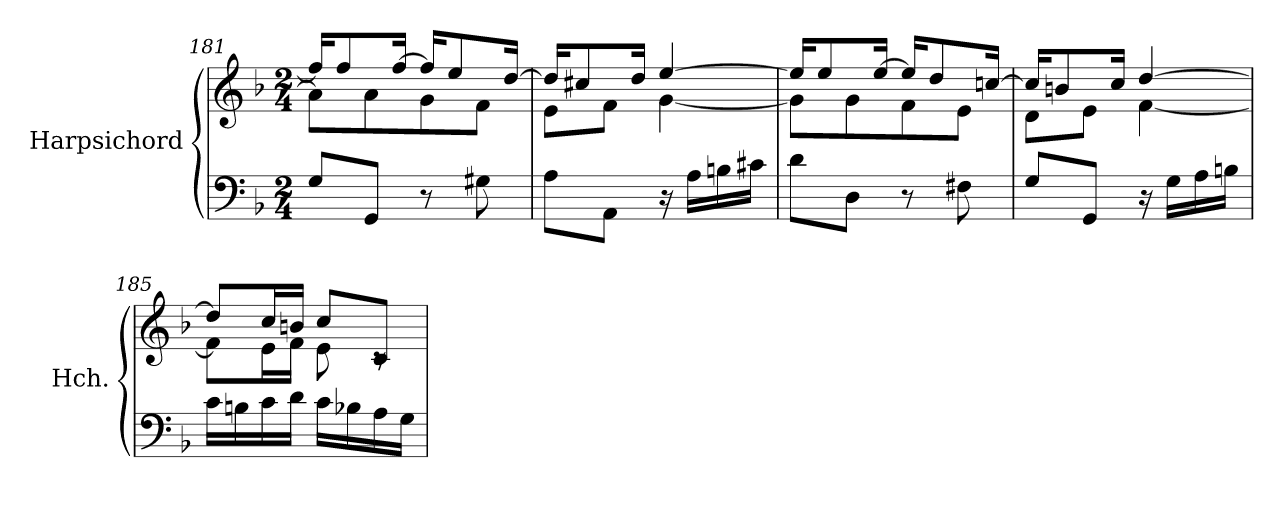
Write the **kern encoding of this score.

**kern	**kern
*part1	*part1
*staff2	*staff1
*I"Harpsichord	*
*I'Hch.	*
*clefF4	*clefG2
*k[b-]	*k[b-]
*M2/4	*M2/4
=181	=181
*	*^
8G/L	16ff/KL]	8a\L]
.	8ff/	.
8GG/J	.	8a\
.	[16ff/Jk	.
8r	16ff/KL]	8g\
.	8ee/	.
8G#X\	.	8f\J
.	[16dd/Jk	.
!!LO:LB:g=z	!!
=182	=182	=182
8A\L	16dd/KL]	8e\L
.	8cc#X/	.
8AA\J	.	8f\J
.	16dd/Jk	.
16r	[4ee/	[4g\
16A\LL	.	.
16Bn\	.	.
16c#X\JJ	.	.
=183	=183	=183
8d\L	16ee/KL]	8g\L]
.	8ee/	.
8D\J	.	8g\
.	[16ee/Jk	.
8r	16ee/KL]	8f\
.	8dd/	.
8F#X\	.	8e\J
.	[16ccn/Jk	.
=184	=184	=184
8G/L	16cc/KL]	8d\L
.	8bn/	.
8GG/J	.	8e\J
.	16cc/Jk	.
16r	[4dd/	[4f\
16G\LL	.	.
16A\	.	.
16Bn\JJ	.	.
=185	=185	=185
16c\LL	8dd/L]	8f\L]
16Bn\	.	.
16c\	16cc/L	16e\L
16d\JJ	16bn/JJ	16f\JJ
16c\LL	8cc/L	8e\
16B-X\	.	.
16A\	8c/J	8rc
16G\JJ	.	.
*	*v	*v
=	=
*-	*-
